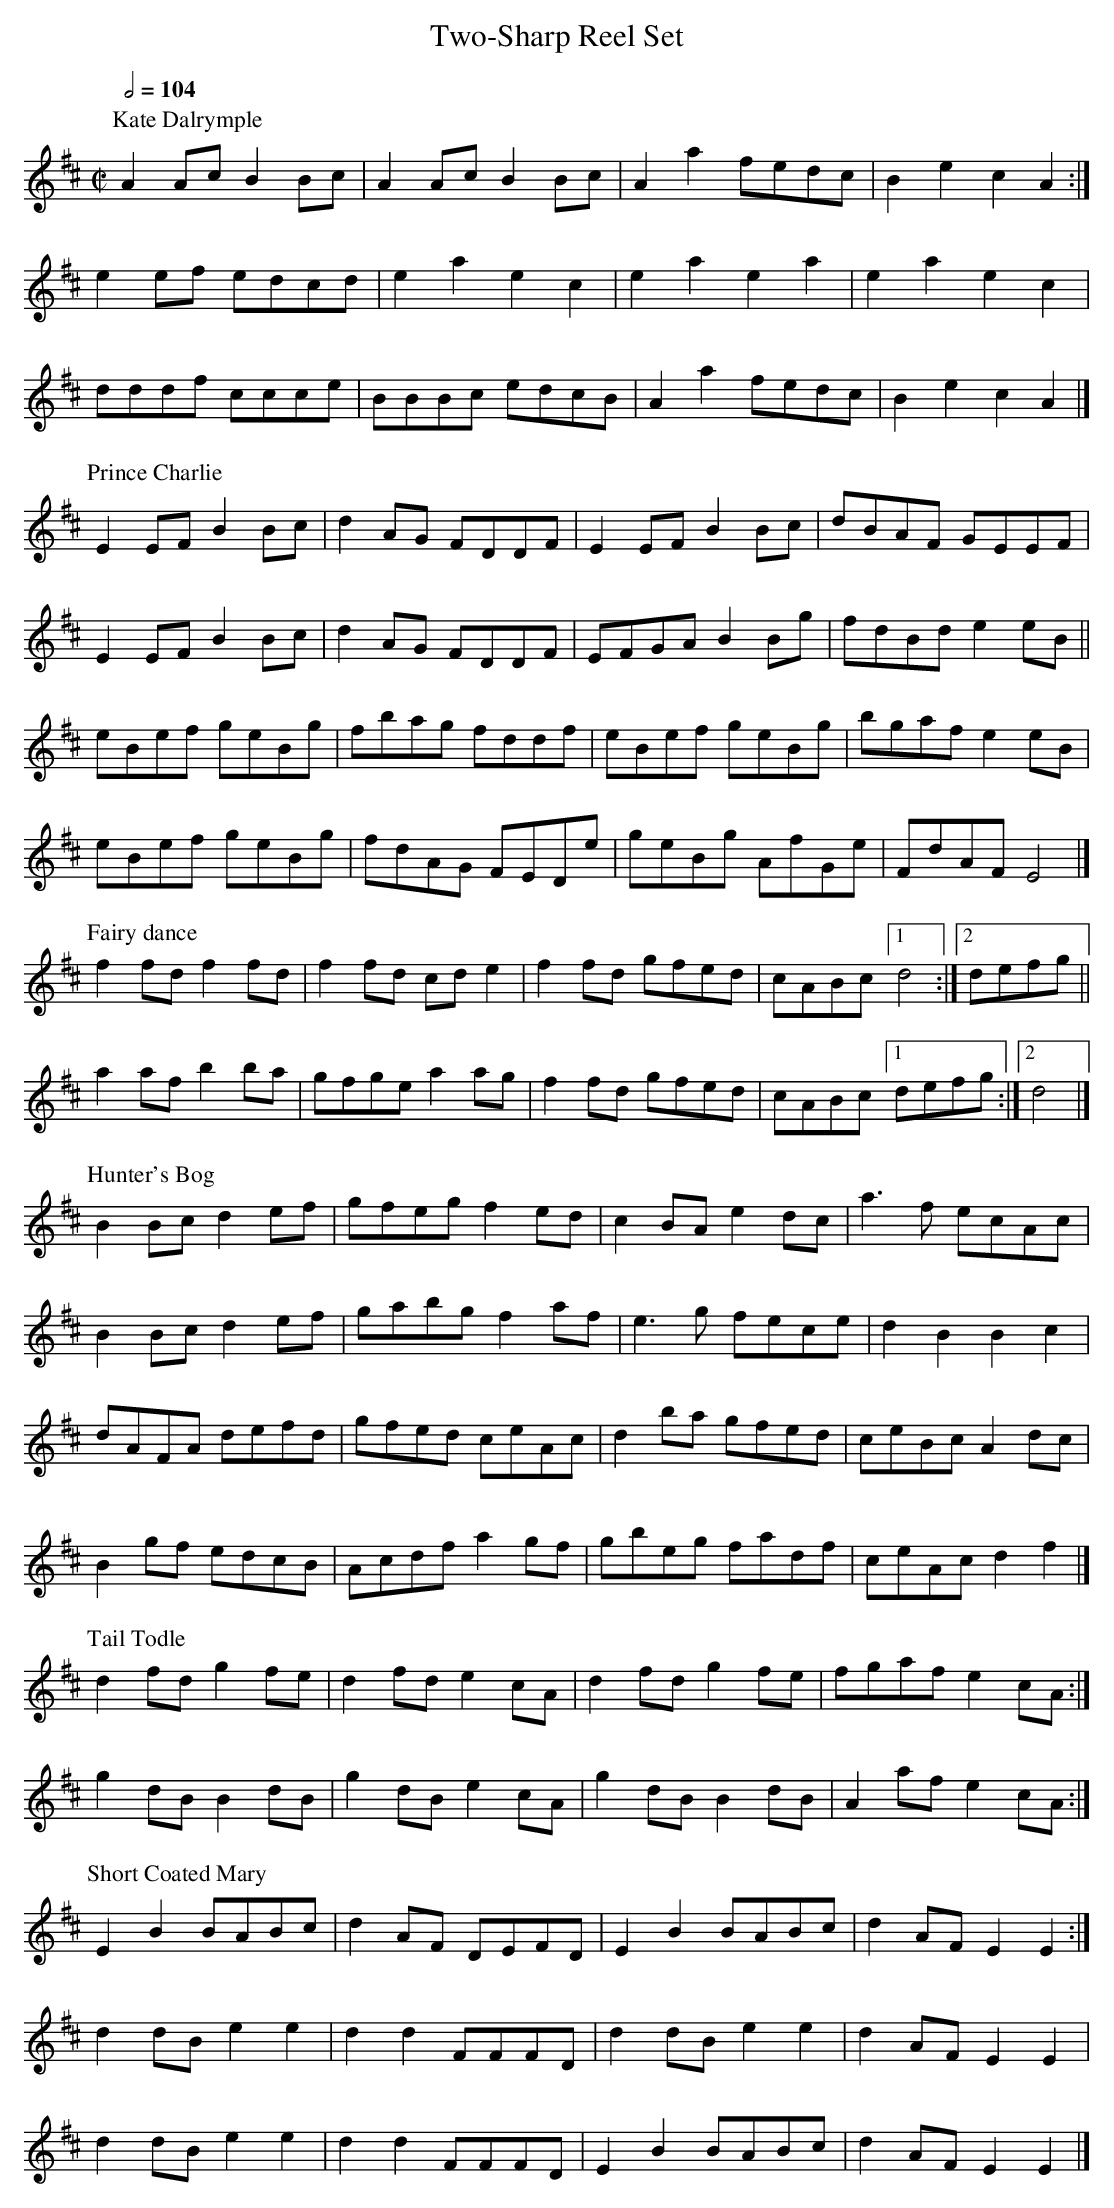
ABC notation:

X:1
T:Two-Sharp Reel Set
M:C|
L:1/8
Q:1/2=104
K:AMix
P:Kate Dalrymple
A2Ac B2Bc|A2Ac B2Bc|A2a2 fedc|B2e2 c2A2:|
e2ef edcd|e2a2 e2c2|e2a2 e2a2|e2a2 e2c2 |
dddf ccce|BBBc edcB|A2a2 fedc|B2e2 c2A2|]
P:Prince Charlie
E2EF B2Bc|d2AG FDDF|E2EF B2Bc|dBAF GEEF |
E2EF B2Bc|d2AG FDDF|EFGA B2Bg|fdBd e2eB||
eBef geBg|fbag fddf|eBef geBg|bgaf e2eB |
eBef geBg|fdAG FEDe|geBg AfGe|FdAF E4  |]
P:Fairy dance
f2fd f2fd|f2fd cde2|f2fd gfed|cABc [1 d4  :|\
                                   [2 defg||
a2af b2ba|gfge a2ag|f2fd gfed|cABc [1 defg:|\
                                   [2 d4  |]
P:Hunter's Bog
B2Bc d2ef|gfeg f2ed|c2BA e2dc|a3f  ecAc |
B2Bc d2ef|gabg f2af|e3g  fece|d2B2 B2c2 |
dAFA defd|gfed ceAc|d2ba gfed|ceBc A2dc |
B2gf edcB|Acdf a2gf|gbeg fadf|ceAc d2f2|]
P:Tail Todle
d2fd g2fe|d2fd e2cA|d2fd g2fe|fgaf e2cA:|
g2dB B2dB|g2dB e2cA|g2dB B2dB|A2af e2cA:|
P:Short Coated Mary
E2B2 BABc|d2AF DEFD|E2B2 BABc|d2AF E2E2:|
d2dB e2e2|d2d2 FFFD|d2dB e2e2|d2AF E2E2 |
d2dB e2e2|d2d2 FFFD|E2B2 BABc|d2AF E2E2|]


2. Double Tonic
===============

Some of the oldest tunes in the repertoire make systematic alternations
in mode between two tonal centres one step apart; most commonly between
the dorian mode and the relative major below it, or the mixolydian mode
and the relative minor below it.  This technique is usually called a
DOUBLE TONIC.  This is one way it is often used: the tune is centred on
G at the start (there isn't much more to it than G major arpeggios) but
ends with a broken chord of F.
